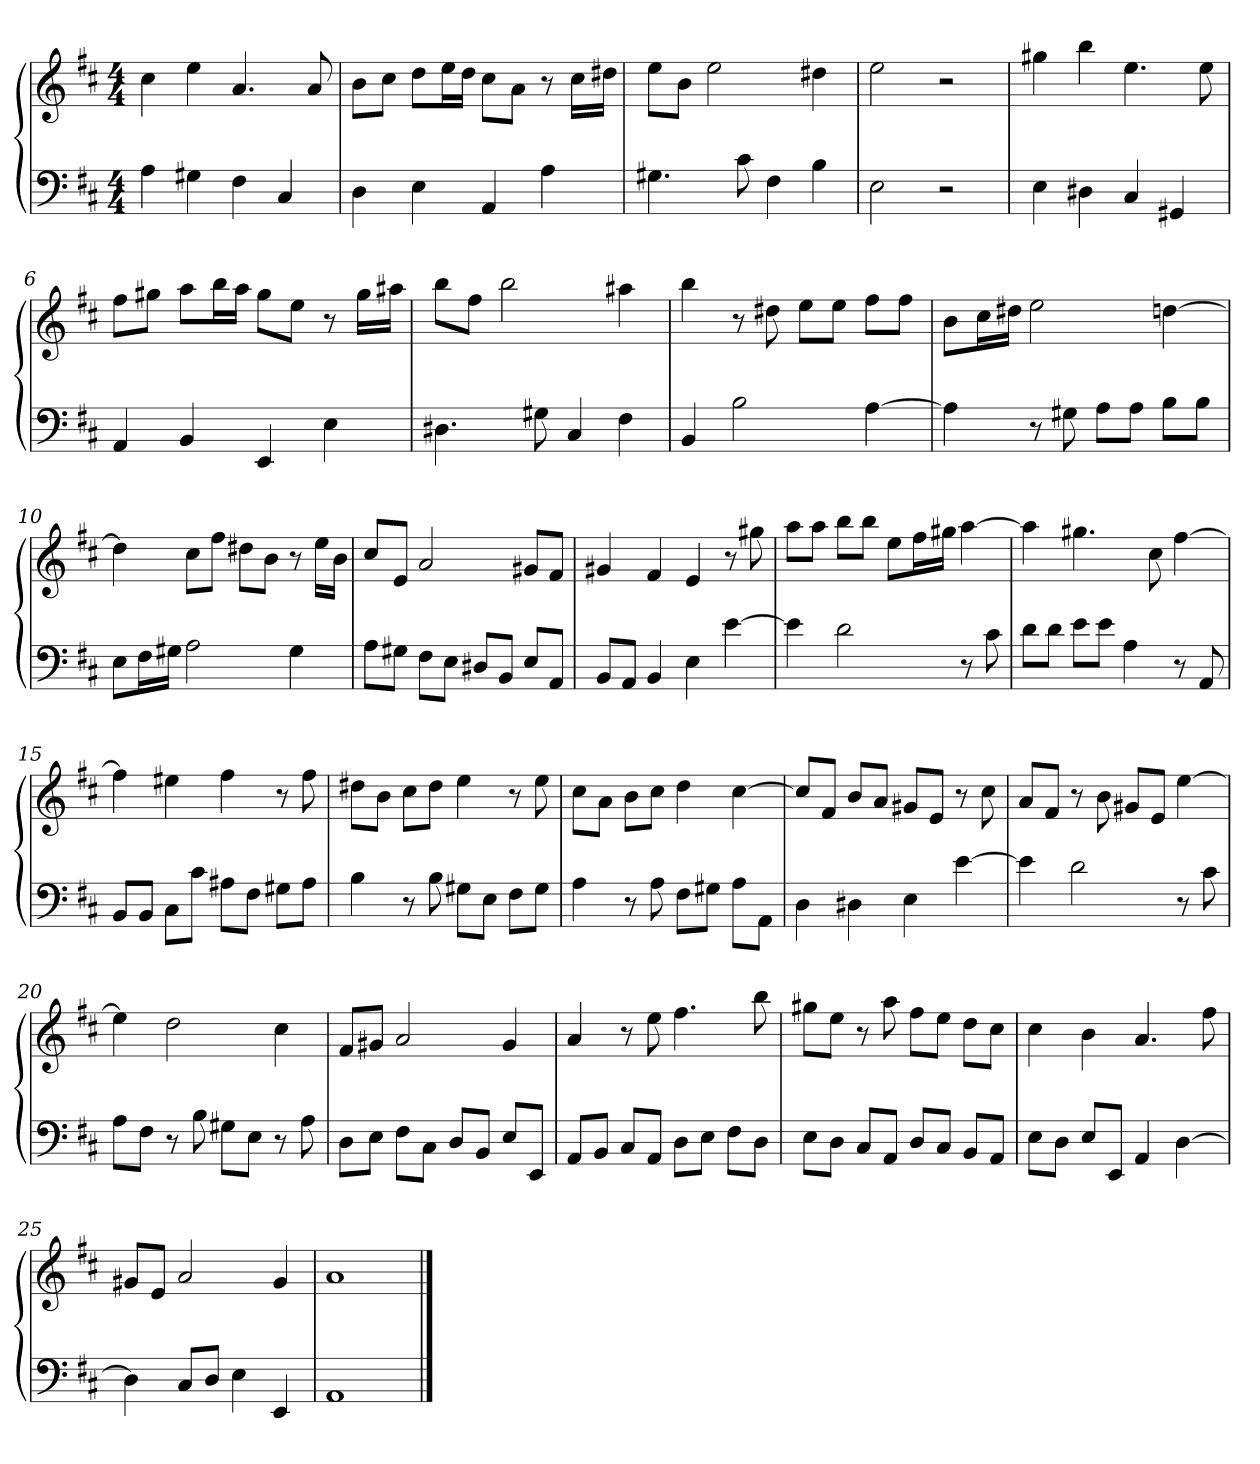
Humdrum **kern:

**kern	**kern
*part1	*part1
*staff2	*staff1
*k[f#c#]	*k[f#c#]
*D:	*D:
*M4/4	*M4/4
=1	=1
4A	4cc#
4G#X	4ee
4F#	4.a
4C#	.
.	8a
=2	=2
4D	8bL
.	8cc#J
4E	8ddL
.	16eeL
.	16ddJJ
4AA	8cc#L
.	8aJ
4A	8r
.	16cc#LL
.	16dd#XJJ
=3	=3
4.G#X	8eeL
.	8bJ
.	2ee
8c#	.
4F#	.
4B	4dd#X
=4	=4
2E	2ee
2r	2r
=5	=5
4E	4gg#X
4D#X	4bb
4C#	4.ee
4GG#X	.
.	8ee
=6	=6
4AA	8ff#L
.	8gg#XJ
4BB	8aaL
.	16bbL
.	16aaJJ
4EE	8gg#L
.	8eeJ
4E	8r
.	16gg#LL
.	16aa#XJJ
=7	=7
4.D#X	8bbL
.	8ff#J
.	2bb
8G#X	.
4C#	.
4F#	4aa#X
=8	=8
4BB	4bb
2B	8r
.	8dd#X
.	8eeL
.	8eeJ
[4A	8ff#L
.	8ff#J
=9	=9
4A]	8bL
.	16cc#L
.	16dd#XJJ
8r	2ee
8G#X	.
8AL	.
8AJ	.
8BL	[4ddn
8BJ	.
=10	=10
8EL	4dd]
16F#L	.
16G#XJJ	.
2A	8cc#L
.	8ff#J
.	8dd#XL
.	8bJ
4G#	8r
.	16eeLL
.	16bJJ
=11	=11
8AL	8cc#L
8G#XJ	8eJ
8F#L	2a
8EJ	.
8D#XL	.
8BBJ	.
8EL	8g#XL
8AAJ	8f#J
=12	=12
8BBL	4g#X
8AAJ	.
4BB	4f#
4E	4e
[4e	8r
.	8gg#X
=13	=13
4e]	8aaL
.	8aaJ
2d	8bbL
.	8bbJ
.	8eeL
.	16ff#L
.	16gg#XJJ
8r	[4aa
8c#	.
=14	=14
8dL	4aa]
8dJ	.
8eL	4.gg#X
8eJ	.
4A	.
.	8cc#
8r	[4ff#
8AA	.
=15	=15
8BBL	4ff#]
8BBJ	.
8C#L	4ee#X
8c#J	.
8A#XL	4ff#
8F#J	.
8G#XL	8r
8A#J	8ff#
=16	=16
4B	8dd#XL
.	8bJ
8r	8cc#L
8B	8dd#J
8G#XL	4ee
8EJ	.
8F#L	8r
8G#J	8ee
=17	=17
4A	8cc#L
.	8aJ
8r	8bL
8A	8cc#J
8F#L	4dd
8G#XJ	.
8AL	[4cc#
8AAJ	.
=18	=18
4D	8cc#L]
.	8f#J
4D#X	8bL
.	8aJ
4E	8g#XL
.	8eJ
[4e	8r
.	8cc#
=19	=19
4e]	8aL
.	8f#J
2d	8r
.	8b
.	8g#XL
.	8eJ
8r	[4ee
8c#	.
=20	=20
8AL	4ee]
8F#J	.
8r	2dd
8B	.
8G#XL	.
8EJ	.
8r	4cc#
8A	.
=21	=21
8DL	8f#L
8EJ	8g#XJ
8F#L	2a
8C#J	.
8DL	.
8BBJ	.
8EL	4g#
8EEJ	.
=22	=22
8AAL	4a
8BBJ	.
8C#L	8r
8AAJ	8ee
8DL	4.ff#
8EJ	.
8F#L	.
8DJ	8bb
=23	=23
8EL	8gg#XL
8DJ	8eeJ
8C#L	8r
8AAJ	8aa
8DL	8ff#L
8C#J	8eeJ
8BBL	8ddL
8AAJ	8cc#J
=24	=24
8EL	4cc#
8DJ	.
8EL	4b
8EEJ	.
4AA	4.a
[4D	.
.	8ff#
=25	=25
4D]	8g#XL
.	8eJ
8C#L	2a
8DJ	.
4E	.
4EE	4g#
=26	=26
1AA	1a
==	==
*-	*-
